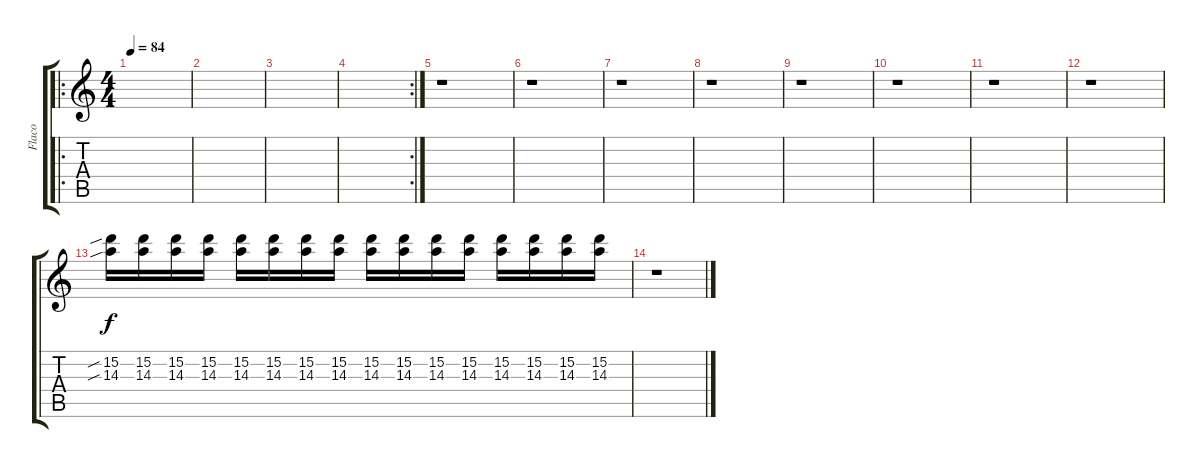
\track ("Flaco" "Flaco") {instrument distortionguitar}
\staff {score tabs}
\tuning (E4 B3 G3 D3 A2 E2) {hide}
\ro
\ts (4 4)
\tempo 84
\clef g2
\ks c
|
|
|
\rc 2
|
r.1 |
r.1 |
r.1 |
r.1 |
r.1 |
r.1 |
r.1 |
r.1 |
(15.2{sib} 14.3{sib}).16{dy f} (15.2 14.3).16 (15.2 14.3).16 (15.2 14.3).16 (15.2 14.3).16 (15.2 14.3).16 (15.2 14.3).16 (15.2 14.3).16 (15.2 14.3).16 (15.2 14.3).16 (15.2 14.3).16 (15.2 14.3).16 (15.2 14.3).16 (15.2 14.3).16 (15.2 14.3).16 (15.2 14.3).16 |
r.1
